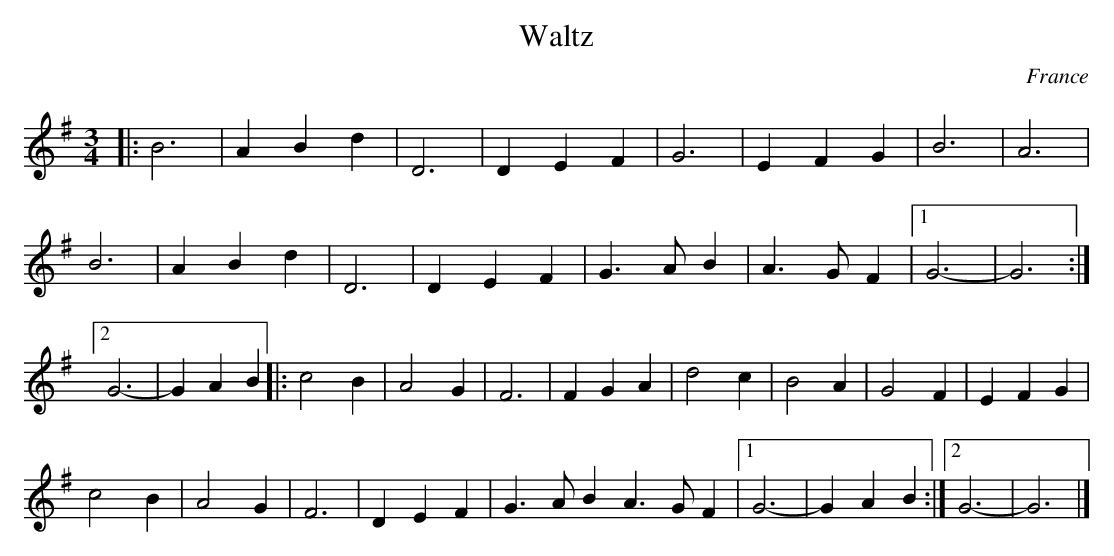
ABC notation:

X:1
T:Waltz
L:1/4
M:3/4
O:France
K:G major
|:\
B3 | ABd | D3 | DEF | G3 | EFG | B3 | A3 |
B3 | ABd | D3 | DEF | G>AB | A>GF |1 G3-|G3 :|2
 G3-|GAB |: \
c2 B | A2 G | F3 | FGA | d2c | B2 A | G2 F | EFG |
c2B | A2 G | F3 | DEF | G>AB A>GF |1 G3-|GAB :|2 G3-|G3|]
